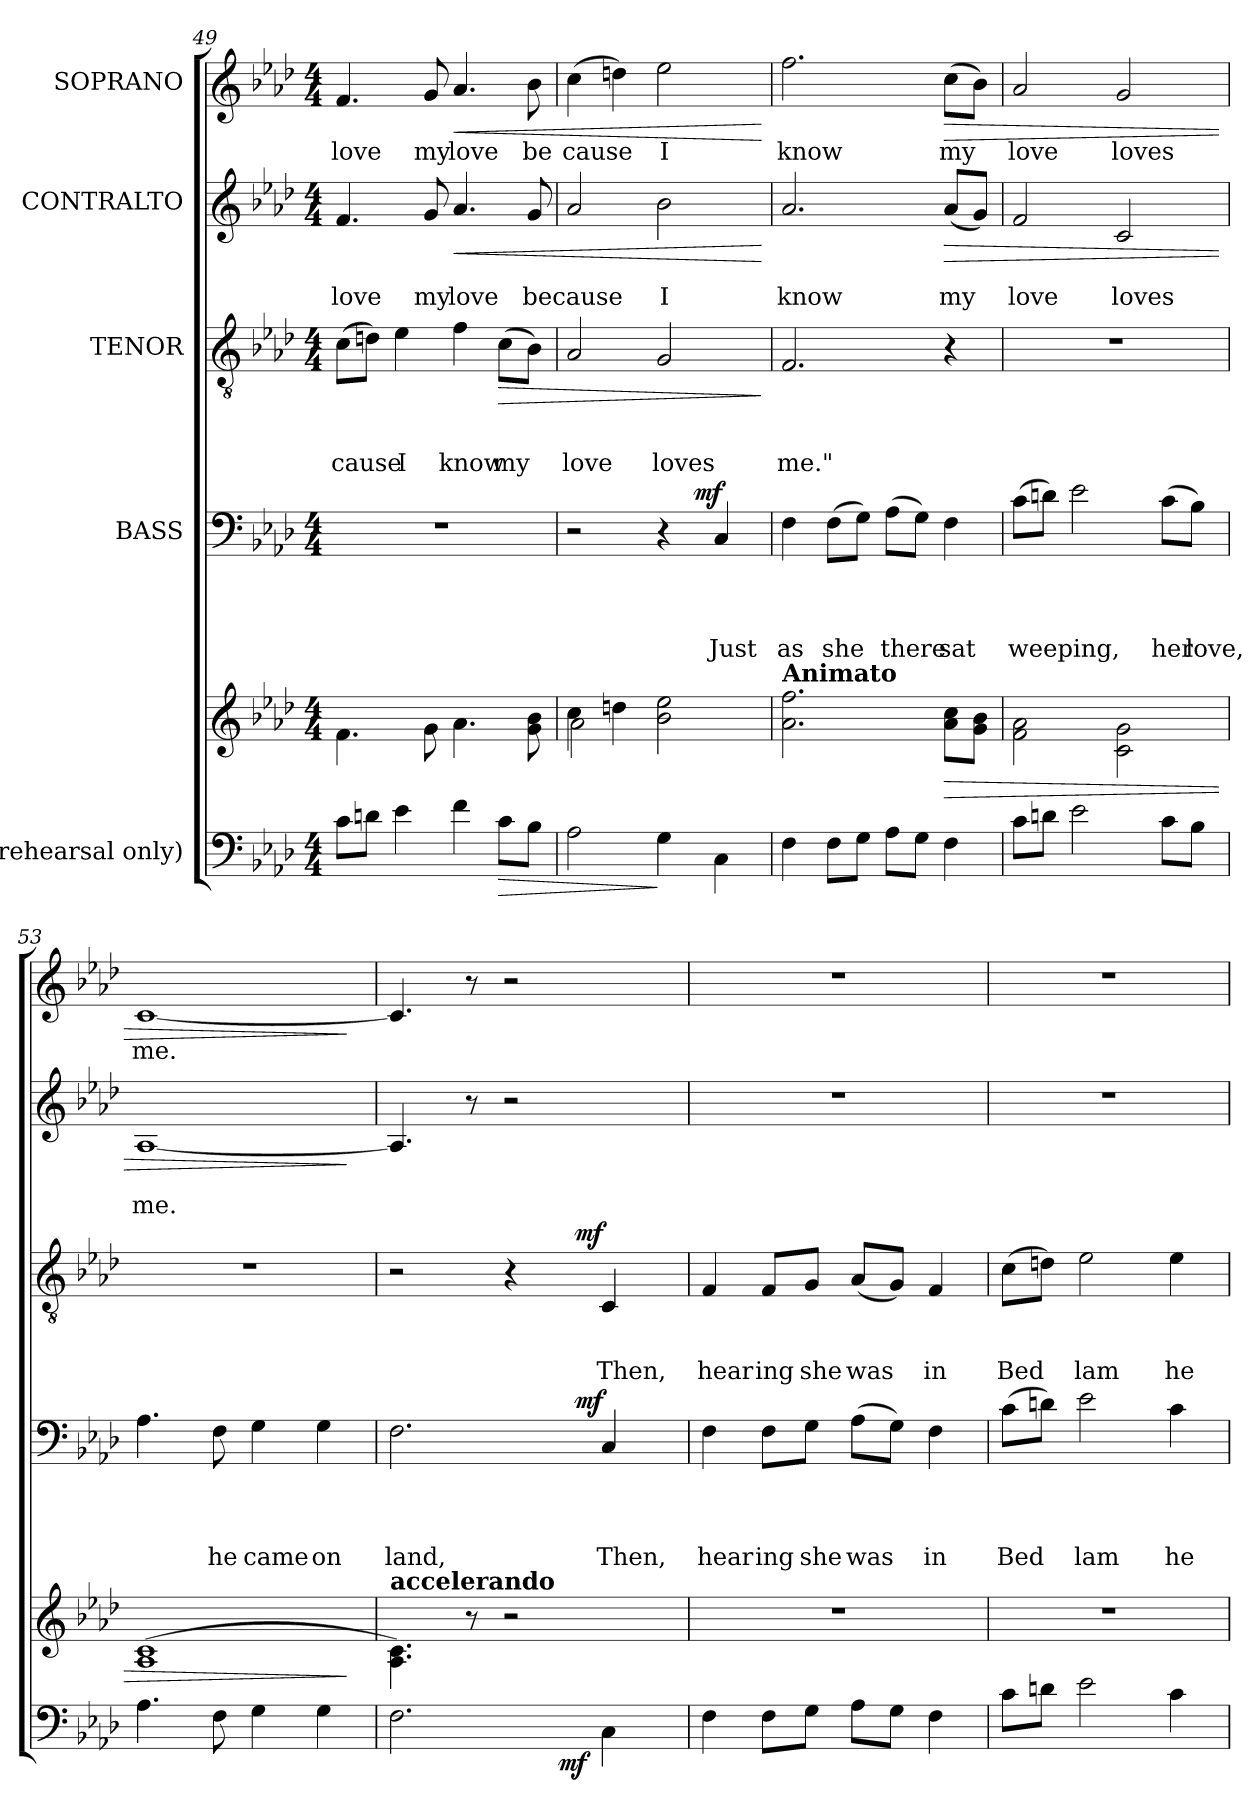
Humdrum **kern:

**kern	**kern	**dynam	**kern	**text	**text	**text	**text	**dynam	**kern	**text	**text	**text	**dynam	**kern	**text	**text	**dynam	**kern	**text	**dynam
*part5	*part5	*part5	*part4	*part4	*part4	*part4	*part4	*part4	*part3	*part3	*part3	*part3	*part3	*part2	*part2	*part2	*part2	*part1	*part1	*part1
*staff6	*staff5	*staff5/6	*staff4	*staff4	*staff4	*staff4	*staff4	*staff4	*staff3	*staff3	*staff3	*staff3	*staff3	*staff2	*staff2	*staff2	*staff2	*staff1	*staff1	*staff1
*I"(rehearsal only)	*	*	*I"BASS	*	*	*	*	*	*I"TENOR	*	*	*	*	*I"CONTRALTO	*	*	*	*I"SOPRANO	*	*
*clefF4	*clefG2	*	*clefF4	*	*	*	*	*	*clefGv2	*	*	*	*	*clefG2	*	*	*	*clefG2	*	*
*k[b-e-a-d-]	*k[b-e-a-d-]	*	*k[b-e-a-d-]	*	*	*	*	*	*k[b-e-a-d-]	*	*	*	*	*k[b-e-a-d-]	*	*	*	*k[b-e-a-d-]	*	*
*A-:	*A-:	*	*A-:	*	*	*	*	*	*A-:	*	*	*	*	*A-:	*	*	*	*A-:	*	*
*M4/4	*M4/4	*	*M4/4	*	*	*	*	*	*M4/4	*	*	*	*	*M4/4	*	*	*	*M4/4	*	*
=49	=49	=49	=49	=49	=49	=49	=49	=49	=49	=49	=49	=49	=49	=49	=49	=49	=49	=49	=49	=49
!	!	!	!	!	!	!	!	!	!	!	!	!LO:LY:b	!	!	!	!LO:LY:b	!	!	!LO:LY:b	!
8c\L	4.f\	.	1r	.	.	.	.	.	(>8c\L	.	.	cause	.	4.f/	.	love	.	4.f/	love	.
8dn\J	.	.	.	.	.	.	.	.	8dn\J)	.	.	.	.	.	.	.	.	.	.	.
!	!	!	!	!	!	!	!	!	!	!	!	!LO:LY:b	!	!	!	!	!	!	!	!
4e-\	.	.	.	.	.	.	.	.	4e-\	.	.	I	.	.	.	.	.	.	.	.
!	!	!	!	!	!	!	!	!	!	!	!	!	!	!	!	!LO:LY:b	!	!	!LO:LY:b	!
.	8g\	.	.	.	.	.	.	.	.	.	.	.	.	8g/	.	my	.	8g/	my	.
!	!	!	!	!	!	!	!	!	!	!	!	!LO:LY:b	!	!	!	!LO:LY:b	!LO:HP:b	!	!LO:LY:b	!LO:HP:b
4f\	4.a-\	.	.	.	.	.	.	.	4f\	.	.	know	.	4.a-/	.	love	<	4.a-/	love	<
!	!	!LO:HP:b=2	!	!	!	!	!	!	!	!	!	!LO:LY:b	!LO:HP:b	!	!	!	!	!	!	!
8c\L	.	>	.	.	.	.	.	.	(>8c\L	.	.	my	>	.	.	.	.	.	.	.
!	!	!	!	!	!	!	!	!	!	!	!	!	!	!	!	!LO:LY:b	!	!	!LO:LY:b	!
8B-\J	8g\ 8b-\	.	.	.	.	.	.	.	8B-\J)	.	.	.	.	8g/	.	because	.	8b-\	be	.
=50!	=50!	=50!	=50!	=50!	=50!	=50!	=50!	=50!	=50!	=50!	=50!	=50!	=50!	=50!	=50!	=50!	=50!	=50!	=50!	=50!
*	*^	*	*	*	*	*	*	*	*	*	*	*	*	*	*	*	*	*	*	*
!	!	!	!	!	!	!	!	!	!	!	!	!	!LO:LY:b	!	!	!	!	!	!	!LO:LY:b	!
*	*	*	*	*^	*	*	*	*	*	*	*	*	*	*	*	*	*	*	*	*	*
2A-\	4cc\	2a-\	.	2r	2ryy	.	.	.	.	.	2A-/	.	.	love	.	2a-/	.	.	.	(>4cc\	cause	.
.	4ddn\	.	.	.	.	.	.	.	.	.	.	.	.	.	.	.	.	.	.	4ddn\)	.	.
!	!	!	!	!	!	!	!	!	!	!	!	!	!	!LO:LY:b	!	!	!	!LO:LY:b	!	!	!LO:LY:b	!
4G\	2b-\ 2ee-\	2ryy	]	4r	8.ryy	.	.	.	.	.	2G/	.	.	loves	.	2b-\	.	I	.	2ee-\	I	.
!	!	!	!	!	!	!	!	!	!	!LO:DY:a	!	!	!	!	!	!	!	!	!	!	!	!
.	.	.	.	.	4ryy	.	.	.	.	mf	.	.	.	.	.	.	.	.	.	.	.	.
!	!	!	!	!	!	!	!	!	!LO:LY:b	!	!	!	!	!	!	!	!	!	!	!	!	!
4C\	.	.	.	4C/	.	.	.	.	Just	.	.	.	.	.	.	.	.	.	.	.	.	.
.	.	.	.	.	16ryy	.	.	.	.	.	.	.	.	.	.	.	.	.	.	.	.	.
*	*v	*v	*	*	*	*	*	*	*	*	*	*	*	*	*	*	*	*	*	*	*	*
.	.	.	.	.	.	.	.	.	.	.	.	.	.	]	.	.	.	[	.	.	[
=51!	=51!	=51!	=51!	=51!	=51!	=51!	=51!	=51!	=51!	=51!	=51!	=51!	=51!	=51!	=51!	=51!	=51!	=51!	=51!	=51!	=51!
!	!LO:TX:a:B:t=Animato	!	!	!	!	!	!	!	!	!	!	!	!	!	!	!	!	!	!	!	!
!	!	!	!	!	!	!	!	!LO:LY:b	!	!	!	!	!LO:LY:b	!	!	!	!LO:LY:b	!	!	!LO:LY:b	!
*	*	*	*v	*v	*	*	*	*	*	*	*	*	*	*	*	*	*	*	*	*	*
4F\	2.a-\ 2.ff\	.	4F\	.	.	.	as	.	2.F/	.	.	me."	.	2.a-/	.	know	.	2.ff\	know	.
!	!	!	!	!	!	!	!LO:LY:b	!	!	!	!	!	!	!	!	!	!	!	!	!
8F\L	.	.	(>8F\L	.	.	.	she	.	.	.	.	.	.	.	.	.	.	.	.	.
8G\J	.	.	8G\J)	.	.	.	.	.	.	.	.	.	.	.	.	.	.	.	.	.
!	!	!	!	!	!	!	!LO:LY:b	!	!	!	!	!	!	!	!	!	!	!	!	!
8A-\L	.	.	(>8A-\L	.	.	.	there	.	.	.	.	.	.	.	.	.	.	.	.	.
8G\J	.	.	8G\J)	.	.	.	.	.	.	.	.	.	.	.	.	.	.	.	.	.
!	!	!LO:HP:b	!	!	!	!	!LO:LY:b	!	!	!	!	!	!	!	!	!LO:LY:b	!LO:HP:b	!	!LO:LY:b	!LO:HP:b
4F\	8a-\ 8cc\L	>	4F\	.	.	.	sat	.	4r	.	.	.	.	(<8a-/L	.	my	>	(>8cc\L	my	>
.	8g\ 8b-\J	.	.	.	.	.	.	.	.	.	.	.	.	8g/J)	.	.	.	8b-\J)	.	.
=52!	=52!	=52!	=52!	=52!	=52!	=52!	=52!	=52!	=52!	=52!	=52!	=52!	=52!	=52!	=52!	=52!	=52!	=52!	=52!	=52!
!	!	!	!	!	!	!	!LO:LY:b	!	!	!	!	!	!	!	!	!LO:LY:b	!	!	!LO:LY:b	!
8c\L	2f\ 2a-\	.	(>8c\L	.	.	.	weeping,	.	1r	.	.	.	.	2f/	.	love	.	2a-/	love	.
8dn\J	.	.	8dn\J)	.	.	.	.	.	.	.	.	.	.	.	.	.	.	.	.	.
2e-\	.	.	2e-\	.	.	.	.	.	.	.	.	.	.	.	.	.	.	.	.	.
!	!	!	!	!	!	!	!	!	!	!	!	!	!	!	!	!LO:LY:b	!	!	!LO:LY:b	!
.	2c\ 2g\	.	.	.	.	.	.	.	.	.	.	.	.	2c/	.	loves	.	2g/	loves	.
!	!	!	!	!	!	!	!LO:LY:b	!	!	!	!	!	!	!	!	!	!	!	!	!
8c\L	.	.	(>8c\L	.	.	.	her	.	.	.	.	.	.	.	.	.	.	.	.	.
!	!	!	!	!	!	!	!LO:LY:b	!	!	!	!	!	!	!	!	!	!	!	!	!
8B-\J	.	.	8B-\J)	.	.	.	love,	.	.	.	.	.	.	.	.	.	.	.	.	.
=53!	=53!	=53!	=53!	=53!	=53!	=53!	=53!	=53!	=53!	=53!	=53!	=53!	=53!	=53!	=53!	=53!	=53!	=53!	=53!	=53!
!	!	!	!	!	!	!	!	!	!	!	!	!	!	!	!	!LO:LY:b	!	!	!LO:LY:b	!
4.A-\	(<1A- 1c	.	4.A-\	.	.	.	.	.	1r	.	.	.	.	[<1A-	.	me.	.	[<1c	me.	.
!	!	!	!	!	!	!	!LO:LY:b	!	!	!	!	!	!	!	!	!	!	!	!	!
8F\	.	.	8F\	.	.	.	he	.	.	.	.	.	.	.	.	.	.	.	.	.
!	!	!	!	!	!	!	!LO:LY:b	!	!	!	!	!	!	!	!	!	!	!	!	!
4G\	.	.	4G\	.	.	.	came	.	.	.	.	.	.	.	.	.	.	.	.	.
!	!	!	!	!	!	!	!LO:LY:b	!	!	!	!	!	!	!	!	!	!	!	!	!
4G\	.	.	4G\	.	.	.	on	.	.	.	.	.	.	.	.	.	.	.	.	.
.	.	]	.	.	.	.	.	.	.	.	.	.	.	.	.	.	]	.	.	]
=54!	=54!	=54!	=54!	=54!	=54!	=54!	=54!	=54!	=54!	=54!	=54!	=54!	=54!	=54!	=54!	=54!	=54!	=54!	=54!	=54!
!	!LO:TX:a:B:t=accelerando	!	!	!	!	!	!	!	!	!	!	!	!	!	!	!	!	!	!	!
!	!	!	!	!	!	!	!LO:LY:b	!	!	!	!	!	!	!	!	!	!	!	!	!
*^	*	*	*^	*	*	*	*	*	*^	*	*	*	*	*	*	*	*	*	*	*
2.F\	2ryy	4.A-\ 4.c\)	.	2.F\	2ryy	.	.	.	land,	.	2r	2ryy	.	.	.	.	4.A-/]	.	.	.	4.c/]	.	.
.	.	8r	.	.	.	.	.	.	.	.	.	.	.	.	.	.	8r	.	.	.	8r	.	.
.	8ryy	2r	.	.	8.ryy	.	.	.	.	.	4r	8.ryy	.	.	.	.	2r	.	.	.	2r	.	.
.	32ryy	.	.	.	.	.	.	.	.	.	.	.	.	.	.	.	.	.	.	.	.	.	.
!	!	!	!LO:DY:b=2	!	!	!	!	!	!	!	!	!	!	!	!	!	!	!	!	!	!	!	!
.	4ryy	.	mf	.	.	.	.	.	.	.	.	.	.	.	.	.	.	.	.	.	.	.	.
!	!	!	!	!	!	!	!	!	!	!LO:DY:a	!	!	!	!	!	!LO:DY:a	!	!	!	!	!	!	!
.	.	.	.	.	4ryy	.	.	.	.	mf	.	4ryy	.	.	.	mf	.	.	.	.	.	.	.
!	!	!	!	!	!	!	!	!	!LO:LY:b	!	!	!	!	!	!LO:LY:b	!	!	!	!	!	!	!	!
4C\	.	.	.	4C/	.	.	.	.	Then,	.	4C/	.	.	.	Then,	.	.	.	.	.	.	.	.
.	16.ryy	.	.	.	.	.	.	.	.	.	.	.	.	.	.	.	.	.	.	.	.	.	.
.	.	.	.	.	16ryy	.	.	.	.	.	.	16ryy	.	.	.	.	.	.	.	.	.	.	.
!!LO:PB:g=z
=55!	=55!	=55!	=55!	=55!	=55!	=55!	=55!	=55!	=55!	=55!	=55!	=55!	=55!	=55!	=55!	=55!	=55!	=55!	=55!	=55!	=55!	=55!	=55!
!	!	!	!	!	!	!	!	!	!LO:LY:b	!	!	!	!	!	!LO:LY:b	!	!	!	!	!	!	!	!
*	*	*	*	*v	*v	*	*	*	*	*	*	*	*	*	*	*	*	*	*	*	*	*	*
*v	*v	*	*	*	*	*	*	*	*	*v	*v	*	*	*	*	*	*	*	*	*	*	*
4F\	1r	.	4F\	.	.	.	hear	.	4F/	.	.	hear	.	1r	.	.	.	1r	.	.
!	!	!	!	!	!	!	!LO:LY:b	!	!	!	!	!LO:LY:b	!	!	!	!	!	!	!	!
8F\L	.	.	8F\L	.	.	.	ing	.	8F/L	.	.	ing	.	.	.	.	.	.	.	.
!	!	!	!	!	!	!	!LO:LY:b	!	!	!	!	!LO:LY:b	!	!	!	!	!	!	!	!
8G\J	.	.	8G\J	.	.	.	she	.	8G/J	.	.	she	.	.	.	.	.	.	.	.
!	!	!	!	!	!	!	!LO:LY:b	!	!	!	!	!LO:LY:b	!	!	!	!	!	!	!	!
8A-\L	.	.	(>8A-\L	.	.	.	was	.	(<8A-/L	.	.	was	.	.	.	.	.	.	.	.
8G\J	.	.	8G\J)	.	.	.	.	.	8G/J)	.	.	.	.	.	.	.	.	.	.	.
!	!	!	!	!	!	!	!LO:LY:b	!	!	!	!	!LO:LY:b	!	!	!	!	!	!	!	!
4F\	.	.	4F\	.	.	.	in	.	4F/	.	.	in	.	.	.	.	.	.	.	.
=56!	=56!	=56!	=56!	=56!	=56!	=56!	=56!	=56!	=56!	=56!	=56!	=56!	=56!	=56!	=56!	=56!	=56!	=56!	=56!	=56!
!	!	!	!	!	!	!	!LO:LY:b	!	!	!	!	!LO:LY:b	!	!	!	!	!	!	!	!
8c\L	1r	.	(>8c\L	.	.	.	Bed	.	(>8c\L	.	.	Bed	.	1r	.	.	.	1r	.	.
8dn\J	.	.	8dn\J)	.	.	.	.	.	8dn\J)	.	.	.	.	.	.	.	.	.	.	.
!	!	!	!	!	!	!	!LO:LY:b	!	!	!	!	!LO:LY:b	!	!	!	!	!	!	!	!
2e-\	.	.	2e-\	.	.	.	lam	.	2e-\	.	.	lam	.	.	.	.	.	.	.	.
!	!	!	!	!	!	!	!LO:LY:b	!	!	!	!	!LO:LY:b	!	!	!	!	!	!	!	!
4c\	.	.	4c\	.	.	.	he	.	4e-\	.	.	he	.	.	.	.	.	.	.	.
=!	=!	=!	=!	=!	=!	=!	=!	=!	=!	=!	=!	=!	=!	=!	=!	=!	=!	=!	=!	=!
*-	*-	*-	*-	*-	*-	*-	*-	*-	*-	*-	*-	*-	*-	*-	*-	*-	*-	*-	*-	*-
